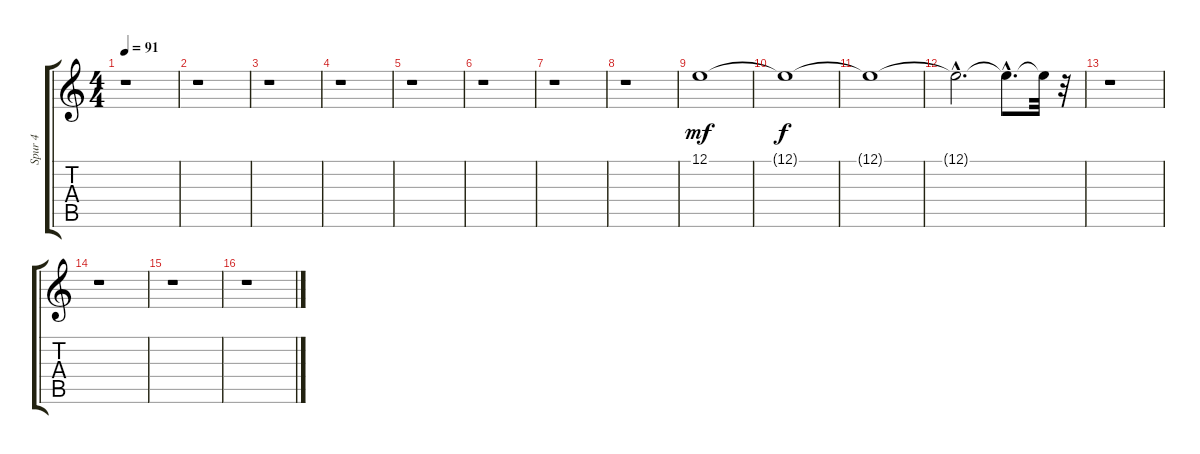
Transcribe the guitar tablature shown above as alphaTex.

\track ("Spur 4" "Spur 4") {instrument synthstrings1}
\staff {score tabs}
\tuning (E4 B3 G3 D3 A2 E2) {hide}
\ts (4 4)
\tempo 91
\clef g2
\ks c
r.1{dy ff} |
r.1 |
r.1 |
r.1 |
r.1 |
r.1 |
r.1 |
r.1 |
12.1.1{dy mf} |
12.1{t}.1{dy f} |
12.1{t}.1 |
12.1{hac t}.2{d} 12.1{hac t}.8{d} 12.1{t}.32 r.32 |
r.1 |
r.1 |
r.1 |
r.1
